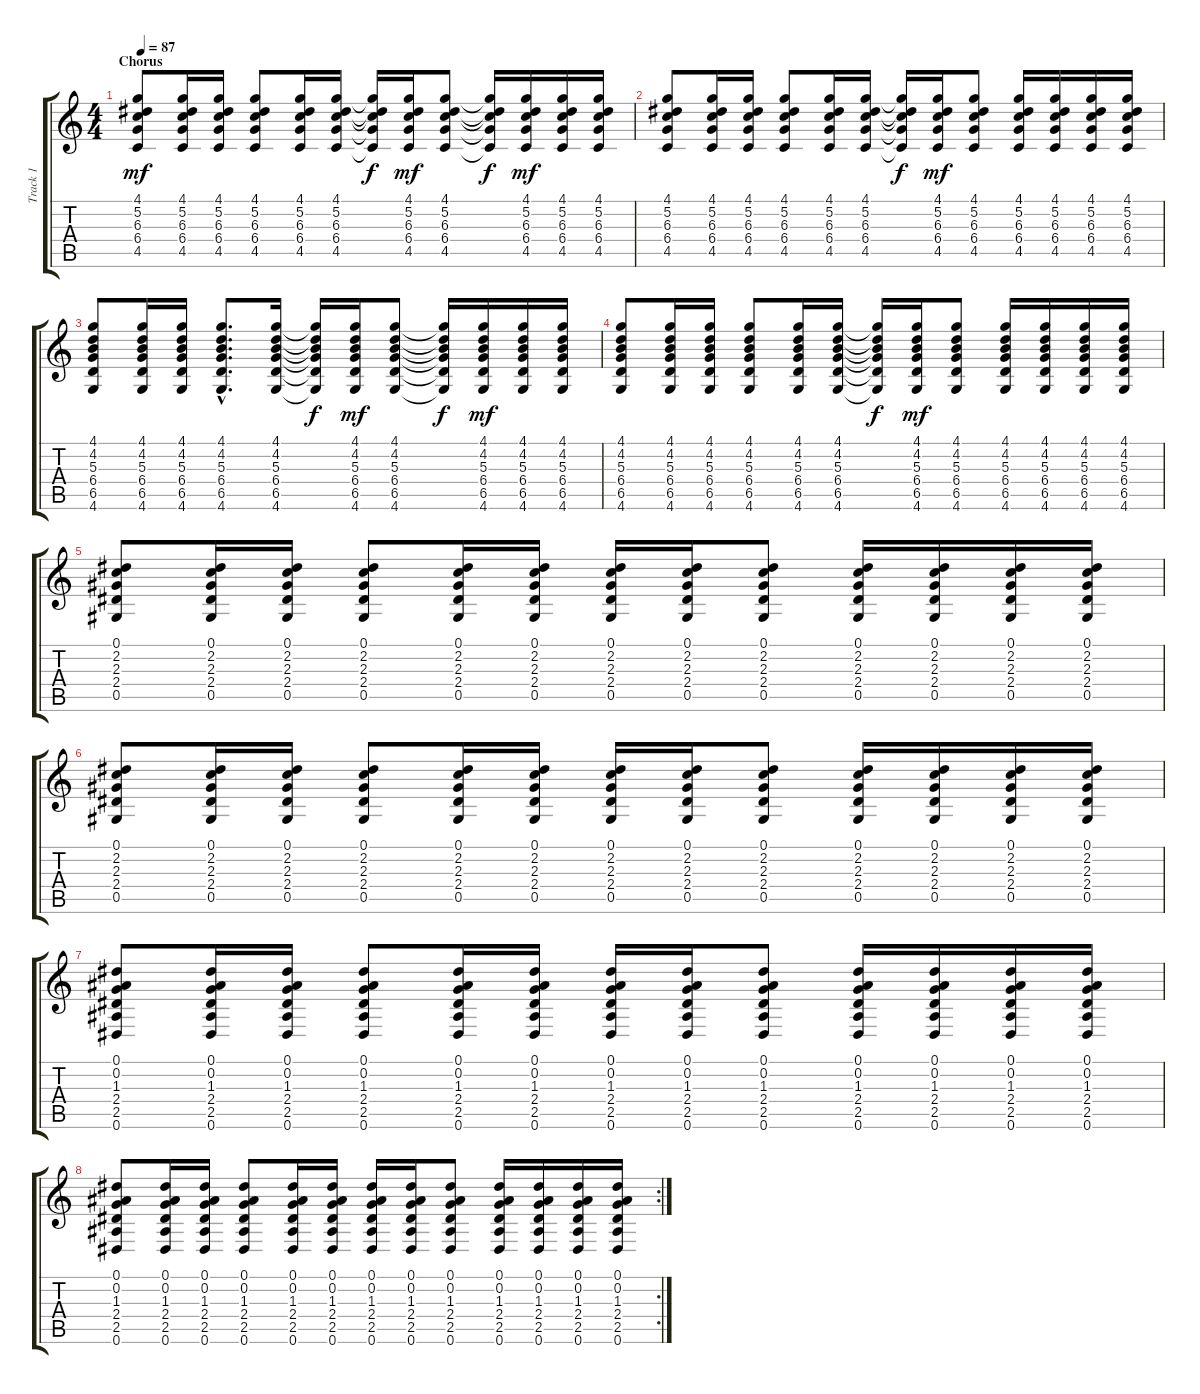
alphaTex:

\track ("Track 1" "Track 1") {instrument electricguitarjazz}
\staff {score tabs}
\tuning (Eb4 Bb3 Gb3 Db3 Ab2 Eb2) {hide}
\ts (4 4)
\section ("" "Chorus")
\tempo 87
\clef g2
\ks c
(4.1 5.2 6.3 6.4 4.5).8{dy mf} (4.1 5.2 6.3 6.4 4.5).16 (4.1 5.2 6.3 6.4 4.5).16 (4.1 5.2 6.3 6.4 4.5).8 (4.1 5.2 6.3 6.4 4.5).16 (4.1 5.2 6.3 6.4 4.5).16 (4.1{t} 5.2{t} 6.3{t} 6.4{t} 4.5{t}).16{dy f} (4.1 5.2 6.3 6.4 4.5).16{dy mf} (4.1 5.2 6.3 6.4 4.5).8 (4.1{t} 5.2{t} 6.3{t} 6.4{t} 4.5{t}).16{dy f} (4.1 5.2 6.3 6.4 4.5).16{dy mf} (4.1 5.2 6.3 6.4 4.5).16 (4.1 5.2 6.3 6.4 4.5).16 |
(4.1 5.2 6.3 6.4 4.5).8 (4.1 5.2 6.3 6.4 4.5).16 (4.1 5.2 6.3 6.4 4.5).16 (4.1 5.2 6.3 6.4 4.5).8 (4.1 5.2 6.3 6.4 4.5).16 (4.1 5.2 6.3 6.4 4.5).16 (4.1{t} 5.2{t} 6.3{t} 6.4{t} 4.5{t}).16{dy f} (4.1 5.2 6.3 6.4 4.5).16{dy mf} (4.1 5.2 6.3 6.4 4.5).8 (4.1 5.2 6.3 6.4 4.5).16 (4.1 5.2 6.3 6.4 4.5).16 (4.1 5.2 6.3 6.4 4.5).16 (4.1 5.2 6.3 6.4 4.5).16 |
(4.1 4.2 5.3 6.4 6.5 4.6).8 (4.1 4.2 5.3 6.4 6.5 4.6).16 (4.1 4.2 5.3 6.4 6.5 4.6).16 (4.1{hac} 4.2{hac} 5.3{hac} 6.4{hac} 6.5{hac} 4.6{hac}).8{d} (4.1 4.2 5.3 6.4 6.5 4.6).16 (4.1{t} 4.2{t} 5.3{t} 6.4{t} 6.5{t} 4.6{t}).16{dy f} (4.1 4.2 5.3 6.4 6.5 4.6).16{dy mf} (4.1 4.2 5.3 6.4 6.5 4.6).8 (4.1{t} 4.2{t} 5.3{t} 6.4{t} 6.5{t} 4.6{t}).16{dy f} (4.1 4.2 5.3 6.4 6.5 4.6).16{dy mf} (4.1 4.2 5.3 6.4 6.5 4.6).16 (4.1 4.2 5.3 6.4 6.5 4.6).16 |
(4.1 4.2 5.3 6.4 6.5 4.6).8 (4.1 4.2 5.3 6.4 6.5 4.6).16 (4.1 4.2 5.3 6.4 6.5 4.6).16 (4.1 4.2 5.3 6.4 6.5 4.6).8 (4.1 4.2 5.3 6.4 6.5 4.6).16 (4.1 4.2 5.3 6.4 6.5 4.6).16 (4.1{t} 4.2{t} 5.3{t} 6.4{t} 6.5{t} 4.6{t}).16{dy f} (4.1 4.2 5.3 6.4 6.5 4.6).16{dy mf} (4.1 4.2 5.3 6.4 6.5 4.6).8 (4.1 4.2 5.3 6.4 6.5 4.6).16 (4.1 4.2 5.3 6.4 6.5 4.6).16 (4.1 4.2 5.3 6.4 6.5 4.6).16 (4.1 4.2 5.3 6.4 6.5 4.6).16 |
(0.1 2.2 2.3 2.4 0.5).8 (0.1 2.2 2.3 2.4 0.5).16 (0.1 2.2 2.3 2.4 0.5).16 (0.1 2.2 2.3 2.4 0.5).8 (0.1 2.2 2.3 2.4 0.5).16 (0.1 2.2 2.3 2.4 0.5).16 (0.1 2.2 2.3 2.4 0.5).16 (0.1 2.2 2.3 2.4 0.5).16 (0.1 2.2 2.3 2.4 0.5).8 (0.1 2.2 2.3 2.4 0.5).16 (0.1 2.2 2.3 2.4 0.5).16 (0.1 2.2 2.3 2.4 0.5).16 (0.1 2.2 2.3 2.4 0.5).16 |
(0.1 2.2 2.3 2.4 0.5).8 (0.1 2.2 2.3 2.4 0.5).16 (0.1 2.2 2.3 2.4 0.5).16 (0.1 2.2 2.3 2.4 0.5).8 (0.1 2.2 2.3 2.4 0.5).16 (0.1 2.2 2.3 2.4 0.5).16 (0.1 2.2 2.3 2.4 0.5).16 (0.1 2.2 2.3 2.4 0.5).16 (0.1 2.2 2.3 2.4 0.5).8 (0.1 2.2 2.3 2.4 0.5).16 (0.1 2.2 2.3 2.4 0.5).16 (0.1 2.2 2.3 2.4 0.5).16 (0.1 2.2 2.3 2.4 0.5).16 |
(0.1 0.2 1.3 2.4 2.5 0.6).8 (0.1 0.2 1.3 2.4 2.5 0.6).16 (0.1 0.2 1.3 2.4 2.5 0.6).16 (0.1 0.2 1.3 2.4 2.5 0.6).8 (0.1 0.2 1.3 2.4 2.5 0.6).16 (0.1 0.2 1.3 2.4 2.5 0.6).16 (0.1 0.2 1.3 2.4 2.5 0.6).16 (0.1 0.2 1.3 2.4 2.5 0.6).16 (0.1 0.2 1.3 2.4 2.5 0.6).8 (0.1 0.2 1.3 2.4 2.5 0.6).16 (0.1 0.2 1.3 2.4 2.5 0.6).16 (0.1 0.2 1.3 2.4 2.5 0.6).16 (0.1 0.2 1.3 2.4 2.5 0.6).16 |
\rc 2
(0.1 0.2 1.3 2.4 2.5 0.6).8 (0.1 0.2 1.3 2.4 2.5 0.6).16 (0.1 0.2 1.3 2.4 2.5 0.6).16 (0.1 0.2 1.3 2.4 2.5 0.6).8 (0.1 0.2 1.3 2.4 2.5 0.6).16 (0.1 0.2 1.3 2.4 2.5 0.6).16 (0.1 0.2 1.3 2.4 2.5 0.6).16 (0.1 0.2 1.3 2.4 2.5 0.6).16 (0.1 0.2 1.3 2.4 2.5 0.6).8 (0.1 0.2 1.3 2.4 2.5 0.6).16 (0.1 0.2 1.3 2.4 2.5 0.6).16 (0.1 0.2 1.3 2.4 2.5 0.6).16 (0.1 0.2 1.3 2.4 2.5 0.6).16
